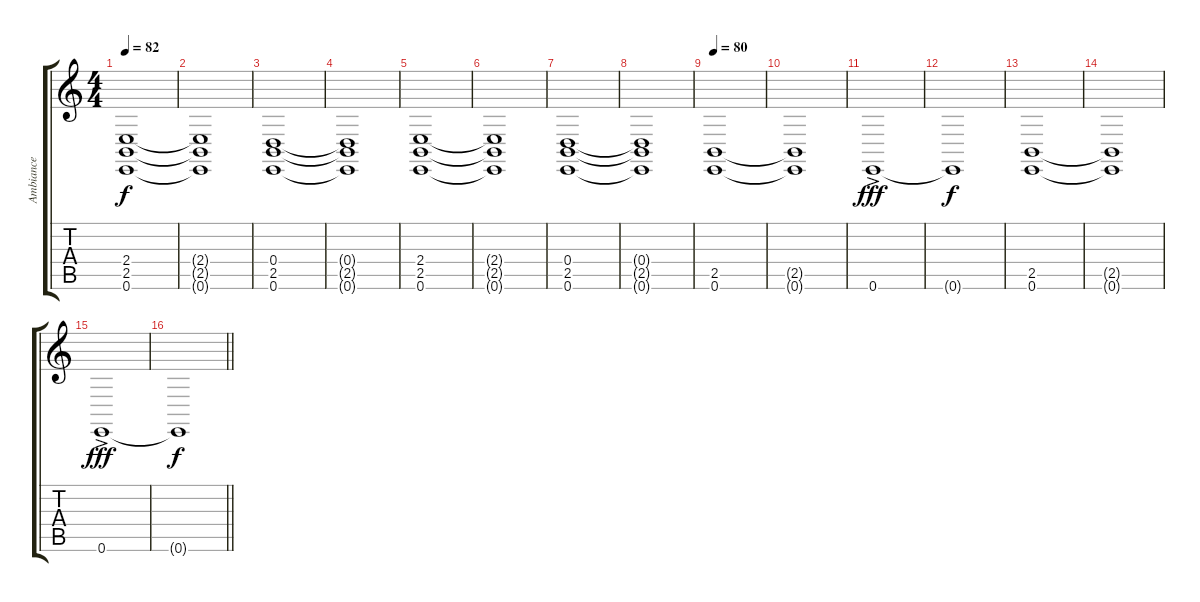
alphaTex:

\track ("Ambiance" "Ambiance") {instrument synthstrings1}
\staff {score tabs}
\tuning (E4 B3 G3 D3 A2 E2) {hide}
\ts (4 4)
\tempo 82
\clef g2
\ks c
(2.4 2.5 0.6).1{dy f} |
(2.4{t} 2.5{t} 0.6{t}).1 |
(0.4 2.5 0.6).1 |
(0.4{t} 2.5{t} 0.6{t}).1 |
(2.4 2.5 0.6).1 |
(2.4{t} 2.5{t} 0.6{t}).1 |
(0.4 2.5 0.6).1 |
(0.4{t} 2.5{t} 0.6{t}).1 |
\tempo 80
(2.5 0.6).1 |
(2.5{t} 0.6{t}).1 |
0.6{ac}.1{dy fff} |
0.6{t}.1{dy f} |
(2.5 0.6).1 |
(2.5{t} 0.6{t}).1 |
0.6{ac}.1{dy fff} |
\barLineRight lightlight
0.6{t}.1{dy f}
